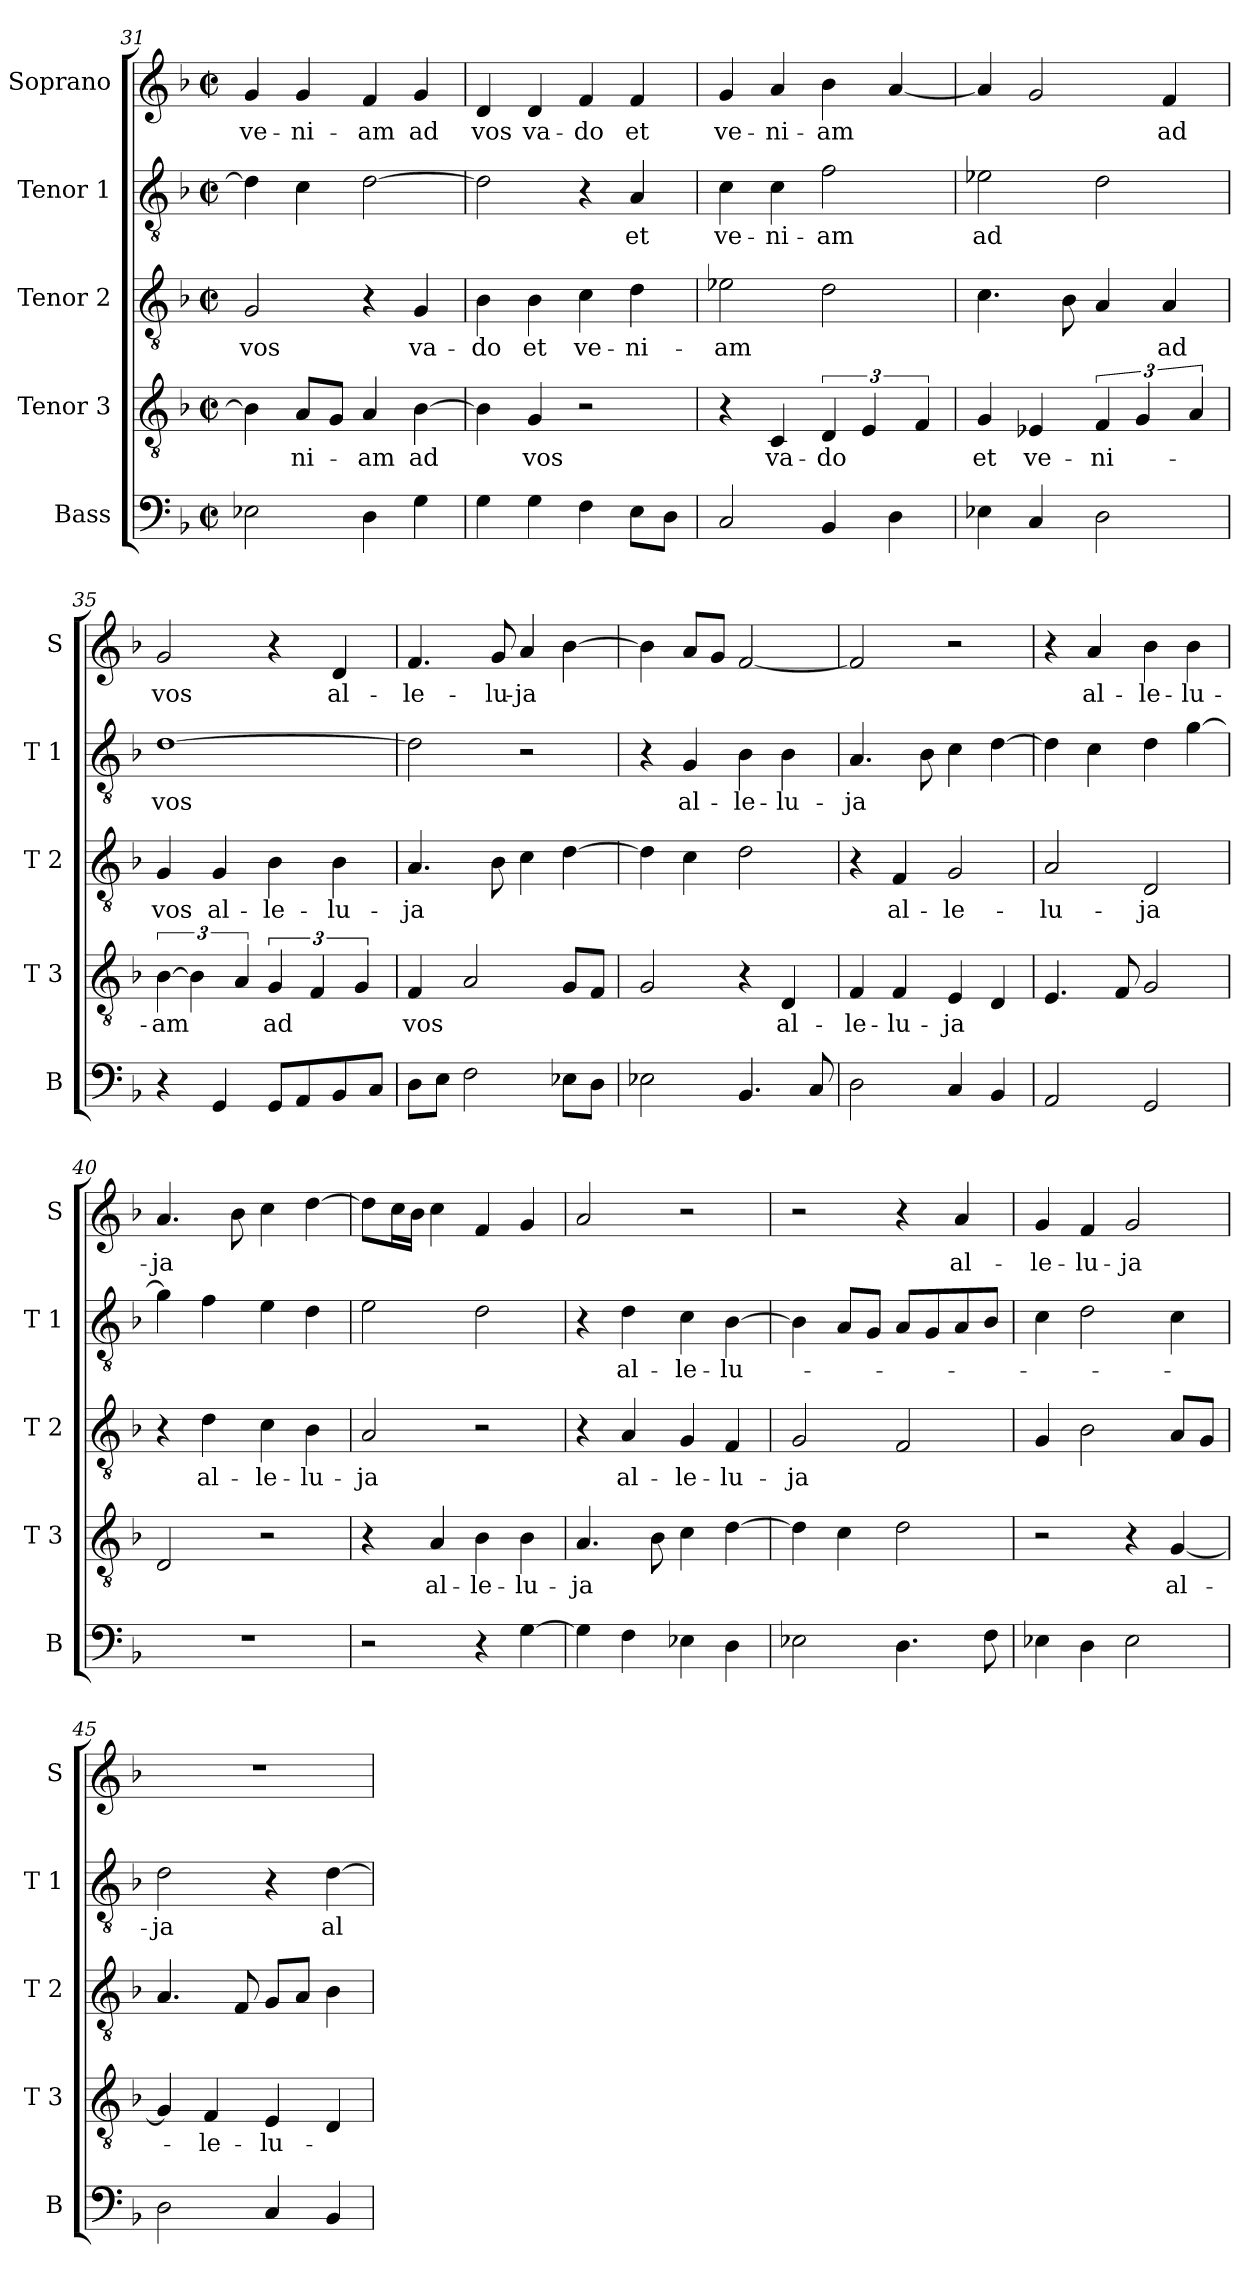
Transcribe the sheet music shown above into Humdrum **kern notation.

**kern	**kern	**text	**kern	**text	**kern	**text	**kern	**text
*part5	*part4	*part4	*part3	*part3	*part2	*part2	*part1	*part1
*staff5	*staff4	*staff4	*staff3	*staff3	*staff2	*staff2	*staff1	*staff1
*I"Bass	*I"Tenor 3	*	*I"Tenor 2	*	*I"Tenor 1	*	*I"Soprano	*
*I'B	*I'T 3	*	*I'T 2	*	*I'T 1	*	*I'S	*
!!LO:LB:g=z
*clefF4	*clefGv2	*	*clefGv2	*	*clefGv2	*	*clefG2	*
*k[b-]	*k[b-]	*	*k[b-]	*	*k[b-]	*	*k[b-]	*
*F:	*F:	*	*F:	*	*F:	*	*F:	*
*M2/2	*M2/2	*	*M2/2	*	*M2/2	*	*M2/2	*
*met(c|)	*met(c|)	*	*met(c|)	*	*met(c|)	*	*met(c|)	*
=31	=31	=31	=31	=31	=31	=31	=31	=31
!	!	!	!	!LO:LY:b	!	!	!	!LO:LY:b
2E-X\	4B-\]	.	2G/	vos	4d\]	.	4g/	ve-
!	!	!LO:LY:b	!	!	!	!	!	!LO:LY:b
.	8A/L	-ni-	.	.	4c\	.	4g/	-ni-
.	8G/J	.	.	.	.	.	.	.
!	!	!LO:LY:b	!	!	!	!	!	!LO:LY:b
4D\	4A/	-am	4r	.	[2d\	.	4f/	-am
!	!	!LO:LY:b	!	!LO:LY:b	!	!	!	!LO:LY:b
4G\	[4B-\	ad	4G/	va-	.	.	4g/	ad
=32	=32	=32	=32	=32	=32	=32	=32	=32
!	!	!	!	!LO:LY:b	!	!	!	!LO:LY:b
4G\	4B-\]	.	4B-\	-do	2d\]	.	4d/	vos
!	!	!LO:LY:b	!	!LO:LY:b	!	!	!	!LO:LY:b
4G\	4G/	vos	4B-\	et	.	.	4d/	va-
!	!	!	!	!LO:LY:b	!	!	!	!LO:LY:b
4F\	2r	.	4c\	ve-	4r	.	4f/	-do
!	!	!	!	!LO:LY:b	!	!LO:LY:b	!	!LO:LY:b
8E\L	.	.	4d\	-ni-	4A/	et	4f/	et
8D\J	.	.	.	.	.	.	.	.
=33	=33	=33	=33	=33	=33	=33	=33	=33
!	!	!	!	!LO:LY:b	!	!LO:LY:b	!	!LO:LY:b
2C/	4r	.	2e-X\	-am	4c\	ve-	4g/	ve-
!	!	!LO:LY:b	!	!	!	!LO:LY:b	!	!LO:LY:b
.	4C/	va-	.	.	4c\	-ni-	4a/	-ni-
!	!	!LO:LY:b	!	!	!	!LO:LY:b	!	!LO:LY:b
4BB-/	6D/	-do	2d\	.	2f\	-am	4b-\	-am
.	6E/	.	.	.	.	.	.	.
4D\	.	.	.	.	.	.	[4a/	.
.	6F/	.	.	.	.	.	.	.
=34	=34	=34	=34	=34	=34	=34	=34	=34
!	!	!LO:LY:b	!	!	!	!LO:LY:b	!	!
4E-X\	4G/	et	4.c\	.	2e-X\	ad	4a/]	.
!	!	!LO:LY:b	!	!	!	!	!	!
4C/	4E-X/	ve-	.	.	.	.	2g/	.
.	.	.	8B-\	.	.	.	.	.
!	!	!LO:LY:b	!	!	!	!	!	!
2D\	6F/	-ni-	4A/	.	2d\	.	.	.
.	6G/	.	.	.	.	.	.	.
!	!	!	!	!LO:LY:b	!	!	!	!LO:LY:b
.	.	.	4A/	ad	.	.	4f/	ad
.	6A/	.	.	.	.	.	.	.
=35	=35	=35	=35	=35	=35	=35	=35	=35
!	!	!LO:LY:b	!	!LO:LY:b	!	!LO:LY:b	!	!LO:LY:b
4r	[6B-\	-am	4G/	vos	[1d	vos	2g/	vos
.	6B-\]	.	.	.	.	.	.	.
!	!	!	!	!LO:LY:b	!	!	!	!
4GG/	.	.	4G/	al-	.	.	.	.
.	6A/	.	.	.	.	.	.	.
!	!	!LO:LY:b	!	!LO:LY:b	!	!	!	!
8GG/L	6G/	ad	4B-\	-le-	.	.	4r	.
8AA/	.	.	.	.	.	.	.	.
.	6F/	.	.	.	.	.	.	.
!	!	!	!	!LO:LY:b	!	!	!	!LO:LY:b
8BB-/	.	.	4B-\	-lu-	.	.	4d/	al-
.	6G/	.	.	.	.	.	.	.
8C/J	.	.	.	.	.	.	.	.
!!LO:LB:g=z
=36	=36	=36	=36	=36	=36	=36	=36	=36
!	!	!LO:LY:b	!	!LO:LY:b	!	!	!	!LO:LY:b
8D\L	4F/	vos	4.A/	-ja	2d\]	.	4.f/	-le-
8E\J	.	.	.	.	.	.	.	.
2F\	2A/	.	.	.	.	.	.	.
!	!	!	!	!	!	!	!	!LO:LY:b
.	.	.	8B-\	.	.	.	8g/	-lu-
!	!	!	!	!	!	!	!	!LO:LY:b
.	.	.	4c\	.	2r	.	4a/	-ja
8E-X\L	8G/L	.	[4d\	.	.	.	[4b-\	.
8D\J	8F/J	.	.	.	.	.	.	.
=37	=37	=37	=37	=37	=37	=37	=37	=37
2E-X\	2G/	.	4d\]	.	4r	.	4b-\]	.
!	!	!	!	!	!	!LO:LY:b	!	!
.	.	.	4c\	.	4G/	al-	8a/L	.
.	.	.	.	.	.	.	8g/J	.
!	!	!	!	!	!	!LO:LY:b	!	!
4.BB-/	4r	.	2d\	.	4B-\	-le-	[2f/	.
!	!	!LO:LY:b	!	!	!	!LO:LY:b	!	!
.	4D/	al-	.	.	4B-\	-lu-	.	.
8C/	.	.	.	.	.	.	.	.
=38	=38	=38	=38	=38	=38	=38	=38	=38
!	!	!LO:LY:b	!	!	!	!LO:LY:b	!	!
2D\	4F/	-le-	4r	.	4.A/	-ja	2f/]	.
!	!	!LO:LY:b	!	!LO:LY:b	!	!	!	!
.	4F/	-lu-	4F/	al-	.	.	.	.
.	.	.	.	.	8B-\	.	.	.
!	!	!LO:LY:b	!	!LO:LY:b	!	!	!	!
4C/	4E/	-ja	2G/	-le-	4c\	.	2r	.
4BB-/	4D/	.	.	.	[4d\	.	.	.
=39	=39	=39	=39	=39	=39	=39	=39	=39
!	!	!	!	!LO:LY:b	!	!	!	!
2AA/	4.E/	.	2A/	-lu-	4d\]	.	4r	.
!	!	!	!	!	!	!	!	!LO:LY:b
.	.	.	.	.	4c\	.	4a/	al-
.	8F/	.	.	.	.	.	.	.
!	!	!	!	!LO:LY:b	!	!	!	!LO:LY:b
2GG/	2G/	.	2D/	-ja	4d\	.	4b-\	-le-
!	!	!	!	!	!	!	!	!LO:LY:b
.	.	.	.	.	[4g\	.	4b-\	-lu-
=40	=40	=40	=40	=40	=40	=40	=40	=40
!	!	!	!	!	!	!	!	!LO:LY:b
1r	2D/	.	4r	.	4g\]	.	4.a/	-ja
!	!	!	!	!LO:LY:b	!	!	!	!
.	.	.	4d\	al-	4f\	.	.	.
.	.	.	.	.	.	.	8b-\	.
!	!	!	!	!LO:LY:b	!	!	!	!
.	2r	.	4c\	-le-	4e\	.	4cc\	.
!	!	!	!	!LO:LY:b	!	!	!	!
.	.	.	4B-\	-lu-	4d\	.	[4dd\	.
=41	=41	=41	=41	=41	=41	=41	=41	=41
!	!	!	!	!LO:LY:b	!	!	!	!
2r	4r	.	2A/	-ja	2e\	.	8dd\L]	.
.	.	.	.	.	.	.	16cc\L	.
.	.	.	.	.	.	.	16b-\JJ	.
!	!	!LO:LY:b	!	!	!	!	!	!
.	4A/	al-	.	.	.	.	4cc\	.
!	!	!LO:LY:b	!	!	!	!	!	!
4r	4B-\	-le-	2r	.	2d\	.	4f/	.
!	!	!LO:LY:b	!	!	!	!	!	!
[4G\	4B-\	-lu-	.	.	.	.	4g/	.
!!LO:PB:g=z
=42	=42	=42	=42	=42	=42	=42	=42	=42
!	!	!LO:LY:b	!	!	!	!	!	!
4G\]	4.A/	-ja	4r	.	4r	.	2a/	.
!	!	!	!	!LO:LY:b	!	!LO:LY:b	!	!
4F\	.	.	4A/	al-	4d\	al-	.	.
.	8B-\	.	.	.	.	.	.	.
!	!	!	!	!LO:LY:b	!	!LO:LY:b	!	!
4E-X\	4c\	.	4G/	-le-	4c\	-le-	2r	.
!	!	!	!	!LO:LY:b	!	!LO:LY:b	!	!
4D\	[4d\	.	4F/	-lu-	[4B-\	-lu-	.	.
=43	=43	=43	=43	=43	=43	=43	=43	=43
!	!	!	!	!LO:LY:b	!	!	!	!
2E-X\	4d\]	.	2G/	-ja	4B-\]	.	2r	.
.	4c\	.	.	.	8A/L	.	.	.
.	.	.	.	.	8G/J	.	.	.
4.D\	2d\	.	2F/	.	8A/L	.	4r	.
.	.	.	.	.	8G/	.	.	.
!	!	!	!	!	!	!	!	!LO:LY:b
.	.	.	.	.	8A/	.	4a/	al-
8F\	.	.	.	.	8B-/J	.	.	.
=44	=44	=44	=44	=44	=44	=44	=44	=44
!	!	!	!	!	!	!	!	!LO:LY:b
4E-X\	2r	.	4G/	.	4c\	.	4g/	-le-
!	!	!	!	!	!	!	!	!LO:LY:b
4D\	.	.	2B-\	.	2d\	.	4f/	-lu-
!	!	!	!	!	!	!	!	!LO:LY:b
2E-\	4r	.	.	.	.	.	2g/	-ja
!	!	!LO:LY:b	!	!	!	!	!	!
.	[4G/	al-	8A/L	.	4c\	.	.	.
.	.	.	8G/J	.	.	.	.	.
=45	=45	=45	=45	=45	=45	=45	=45	=45
!	!	!	!	!	!	!LO:LY:b	!	!
2D\	4G/]	.	4.A/	.	2d\	-ja	1r	.
!	!	!LO:LY:b	!	!	!	!	!	!
.	4F/	-le-	.	.	.	.	.	.
.	.	.	8F/	.	.	.	.	.
!	!	!LO:LY:b	!	!	!	!	!	!
4C/	4E/	-lu-	8G/L	.	4r	.	.	.
.	.	.	8A/J	.	.	.	.	.
!	!	!	!	!	!	!LO:LY:b	!	!
4BB-/	4D/	.	4B-\	.	[4d\	al-	.	.
=	=	=	=	=	=	=	=	=
*-	*-	*-	*-	*-	*-	*-	*-	*-
